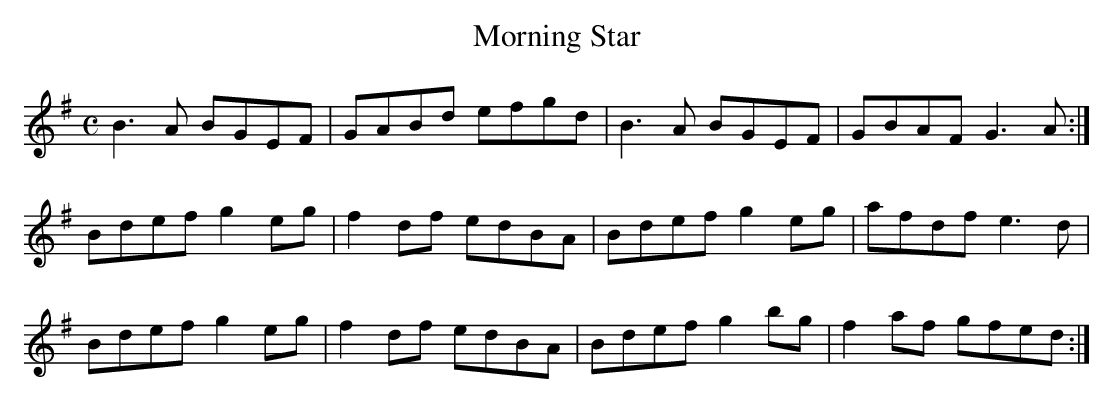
X:1
T:Morning Star
M:C
L:1/8
K:G Major
B3A BGEF|GABd efgd|B3A BGEF|GBAF G3A:|!
Bdef g2eg|f2df edBA|Bdef g2eg|afdf e3d|!
Bdef g2eg|f2df edBA|Bdef g2bg|f2af gfed:|!
